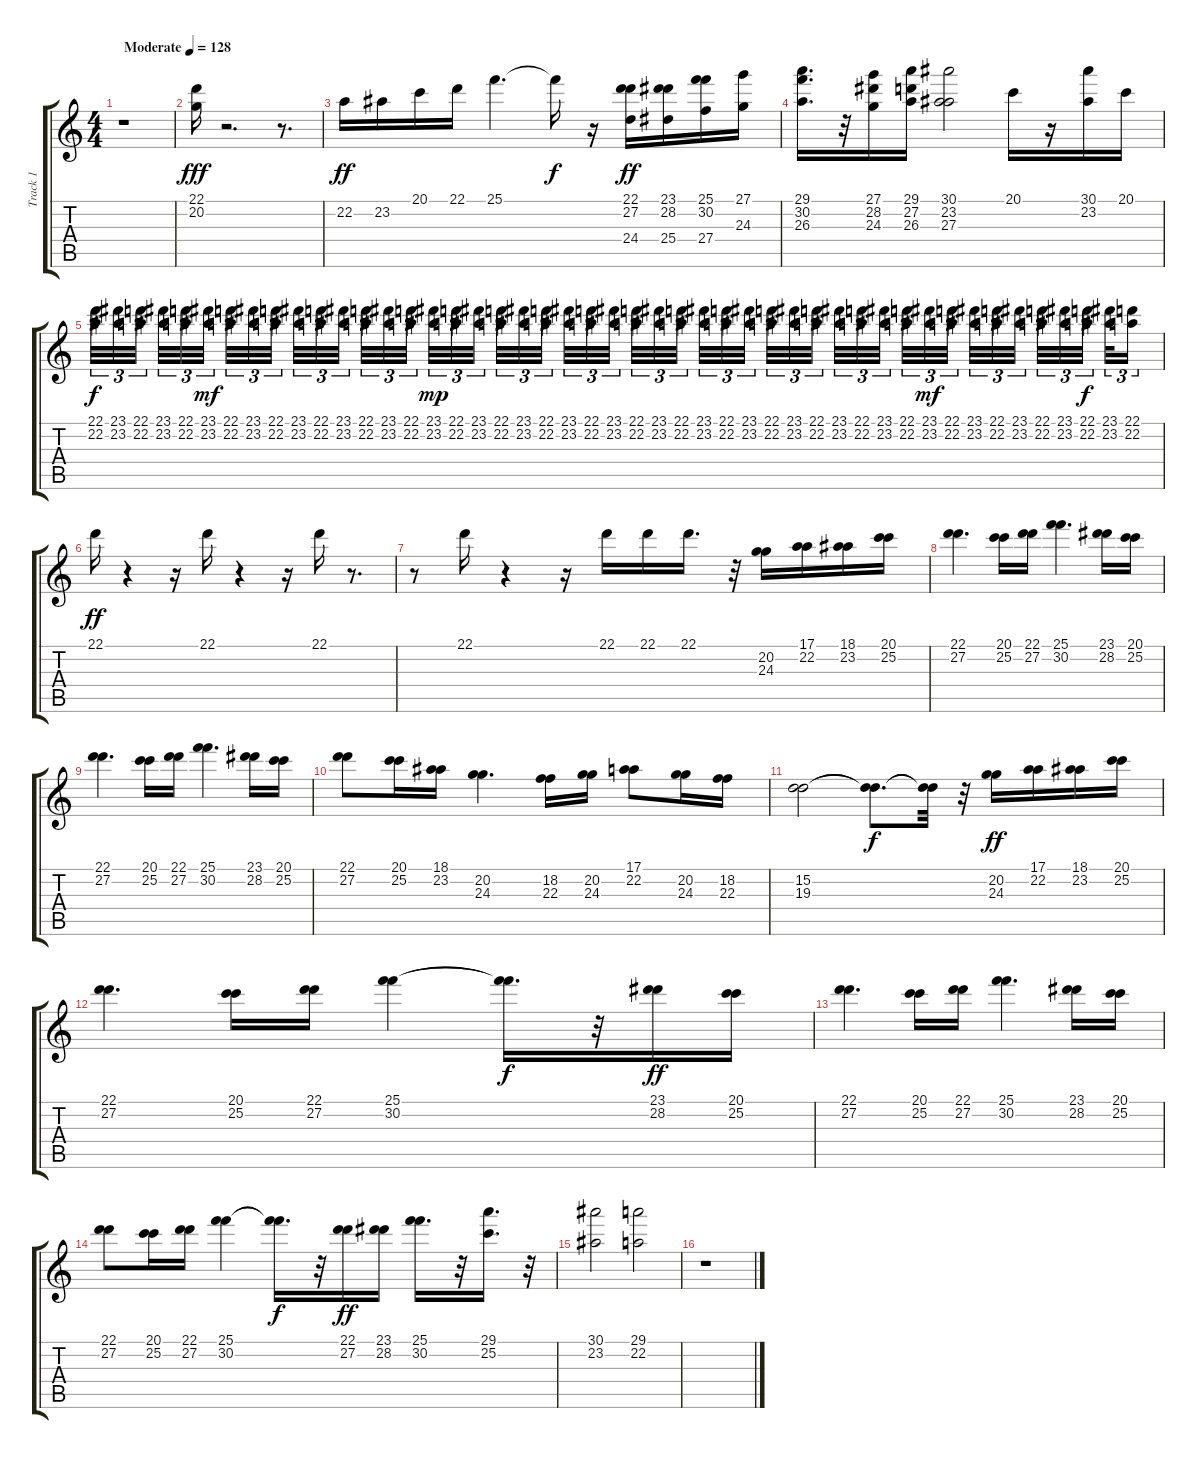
\track ("Track 1" "Track 1") {instrument flute}
\staff {score tabs}
\tuning (E4 B3 G3 D3 A2 E2) {hide}
\ts (4 4)
\tempo (128 "Moderate")
\clef g2
\ks c
r.1{dy fff instrument flute} |
(22.1 20.2).16 r.2{d} r.8{d} |
22.2.16{dy ff} 23.2.16 20.1.16 22.1.16 25.1.4{d} 25.1{t}.16{dy f} r.16 (22.1 27.2 24.4).16{dy ff} (23.1 28.2 25.4).16 (25.1 30.2 27.4).16 (27.1 24.3).16 |
(29.1 30.2 26.3).16{d} r.32 (27.1 28.2 24.3).16 (29.1 27.2 26.3).16 (30.1 23.2 27.3).2 20.1.16 r.16 (30.1 23.2).16 20.1.16 |
(22.1 22.2).32{tu (3 2) dy f} (23.1 23.2).32{tu (3 2)} (22.1 22.2).32{tu (3 2) beam splitsecondary} (23.1 23.2).32{tu (3 2)} (22.1 22.2).32{tu (3 2)} (23.1 23.2).32{tu (3 2) dy mf beam splitsecondary} (22.1 22.2).32{tu (3 2)} (23.1 23.2).32{tu (3 2)} (22.1 22.2).32{tu (3 2) beam splitsecondary} (23.1 23.2).32{tu (3 2)} (22.1 22.2).32{tu (3 2)} (23.1 23.2).32{tu (3 2)} (22.1 22.2).32{tu (3 2)} (23.1 23.2).32{tu (3 2)} (22.1 22.2).32{tu (3 2) beam splitsecondary} (23.1 23.2).32{tu (3 2) dy mp} (22.1 22.2).32{tu (3 2)} (23.1 23.2).32{tu (3 2) beam splitsecondary} (22.1 22.2).32{tu (3 2)} (23.1 23.2).32{tu (3 2)} (22.1 22.2).32{tu (3 2) beam splitsecondary} (23.1 23.2).32{tu (3 2)} (22.1 22.2).32{tu (3 2)} (23.1 23.2).32{tu (3 2)} (22.1 22.2).32{tu (3 2)} (23.1 23.2).32{tu (3 2)} (22.1 22.2).32{tu (3 2) beam splitsecondary} (23.1 23.2).32{tu (3 2)} (22.1 22.2).32{tu (3 2)} (23.1 23.2).32{tu (3 2) beam splitsecondary} (22.1 22.2).32{tu (3 2)} (23.1 23.2).32{tu (3 2)} (22.1 22.2).32{tu (3 2) beam splitsecondary} (23.1 23.2).32{tu (3 2)} (22.1 22.2).32{tu (3 2)} (23.1 23.2).32{tu (3 2)} (22.1 22.2).32{tu (3 2)} (23.1 23.2).32{tu (3 2) dy mf} (22.1 22.2).32{tu (3 2) beam splitsecondary} (23.1 23.2).32{tu (3 2)} (22.1 22.2).32{tu (3 2)} (23.1 23.2).32{tu (3 2) beam splitsecondary} (22.1 22.2).32{tu (3 2)} (23.1 23.2).32{tu (3 2)} (22.1 22.2).32{tu (3 2) dy f beam splitsecondary} (23.1 23.2).32{tu (3 2)} (22.1 22.2).16{tu (3 2)} |
22.1.16{dy ff} r.4 r.16 22.1.16 r.4 r.16 22.1.16 r.8{d} |
r.8 22.1.16 r.4 r.16 22.1.16 22.1.16 22.1.16{d} r.32 (20.2 24.3).16 (17.1 22.2).16 (18.1 23.2).16 (20.1 25.2).16 |
(22.1 27.2).4{d} (20.1 25.2).16 (22.1 27.2).16 (25.1 30.2).4{d} (23.1 28.2).16 (20.1 25.2).16 |
(22.1 27.2).4{d} (20.1 25.2).16 (22.1 27.2).16 (25.1 30.2).4{d} (23.1 28.2).16 (20.1 25.2).16 |
(22.1 27.2).8 (20.1 25.2).16 (18.1 23.2).16 (20.2 24.3).4{d} (18.2 22.3).16 (20.2 24.3).16 (17.1 22.2).8 (20.2 24.3).16 (18.2 22.3).16 |
(15.2 19.3).2 (15.2{t} 19.3{t}).8{d dy f} (15.2{t} 19.3{t}).32 r.32 (20.2 24.3).16{dy ff} (17.1 22.2).16 (18.1 23.2).16 (20.1 25.2).16 |
(22.1 27.2).4{d} (20.1 25.2).16 (22.1 27.2).16 (25.1 30.2).4 (25.1{t} 30.2{t}).16{d dy f} r.32 (23.1 28.2).16{dy ff} (20.1 25.2).16 |
(22.1 27.2).4{d} (20.1 25.2).16 (22.1 27.2).16 (25.1 30.2).4{d} (23.1 28.2).16 (20.1 25.2).16 |
(22.1 27.2).8 (20.1 25.2).16 (22.1 27.2).16 (25.1 30.2).4 (25.1{t} 30.2{t}).16{d dy f} r.32 (22.1 27.2).16{dy ff} (23.1 28.2).16 (25.1 30.2).16{d} r.32 (29.1 25.2).16{d} r.32 |
(30.1 23.2).2 (29.1 22.2).2 |
r.1
